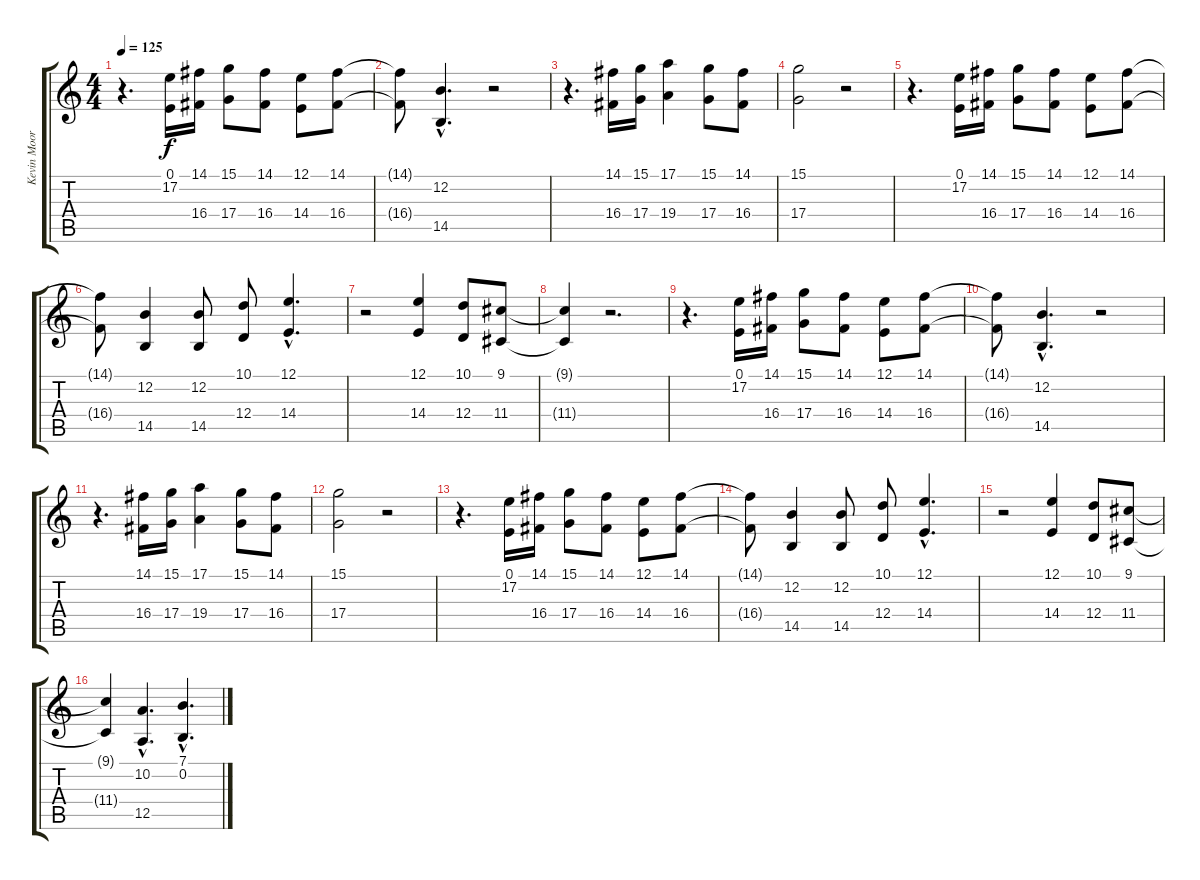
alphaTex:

\track ("Kevin Moore" "Kevin Moor") {instrument stringensemble1}
\staff {score tabs}
\tuning (E4 B3 G3 D3 A2 E2) {hide}
\ts (4 4)
\tempo 125
\clef g2
\ks c
r.4{d dy f} (0.1 17.2).16{volume 10 instrument stringensemble1} (14.1 16.4).16 (15.1 17.4).8 (14.1 16.4).8 (12.1 14.4).8 (14.1 16.4).8 |
(14.1{t} 16.4{t}).8 (12.2{hac} 14.5{hac}).4{d} r.2 |
r.4{d} (14.1 16.4).16 (15.1 17.4).16 (17.1 19.4).4 (15.1 17.4).8 (14.1 16.4).8 |
(15.1 17.4).2 r.2 |
r.4{d} (0.1 17.2).16 (14.1 16.4).16 (15.1 17.4).8 (14.1 16.4).8 (12.1 14.4).8 (14.1 16.4).8 |
(14.1{t} 16.4{t}).8 (12.2 14.5).4 (12.2 14.5).8 (10.1 12.4).8 (12.1{hac} 14.4{hac}).4{d} |
r.2 (12.1 14.4).4 (10.1 12.4).8 (9.1 11.4).8 |
(9.1{t} 11.4{t}).4 r.2{d} |
r.4{d} (0.1 17.2).16 (14.1 16.4).16 (15.1 17.4).8 (14.1 16.4).8 (12.1 14.4).8 (14.1 16.4).8 |
(14.1{t} 16.4{t}).8 (12.2{hac} 14.5{hac}).4{d} r.2 |
r.4{d} (14.1 16.4).16 (15.1 17.4).16 (17.1 19.4).4 (15.1 17.4).8 (14.1 16.4).8 |
(15.1 17.4).2 r.2 |
r.4{d} (0.1 17.2).16 (14.1 16.4).16 (15.1 17.4).8 (14.1 16.4).8 (12.1 14.4).8 (14.1 16.4).8 |
(14.1{t} 16.4{t}).8 (12.2 14.5).4 (12.2 14.5).8 (10.1 12.4).8 (12.1{hac} 14.4{hac}).4{d} |
r.2 (12.1 14.4).4 (10.1 12.4).8 (9.1 11.4).8 |
(9.1{t} 11.4{t}).4 (10.2{hac} 12.5{hac}).4{d} (7.1{hac} 0.2{hac}).4{d}
